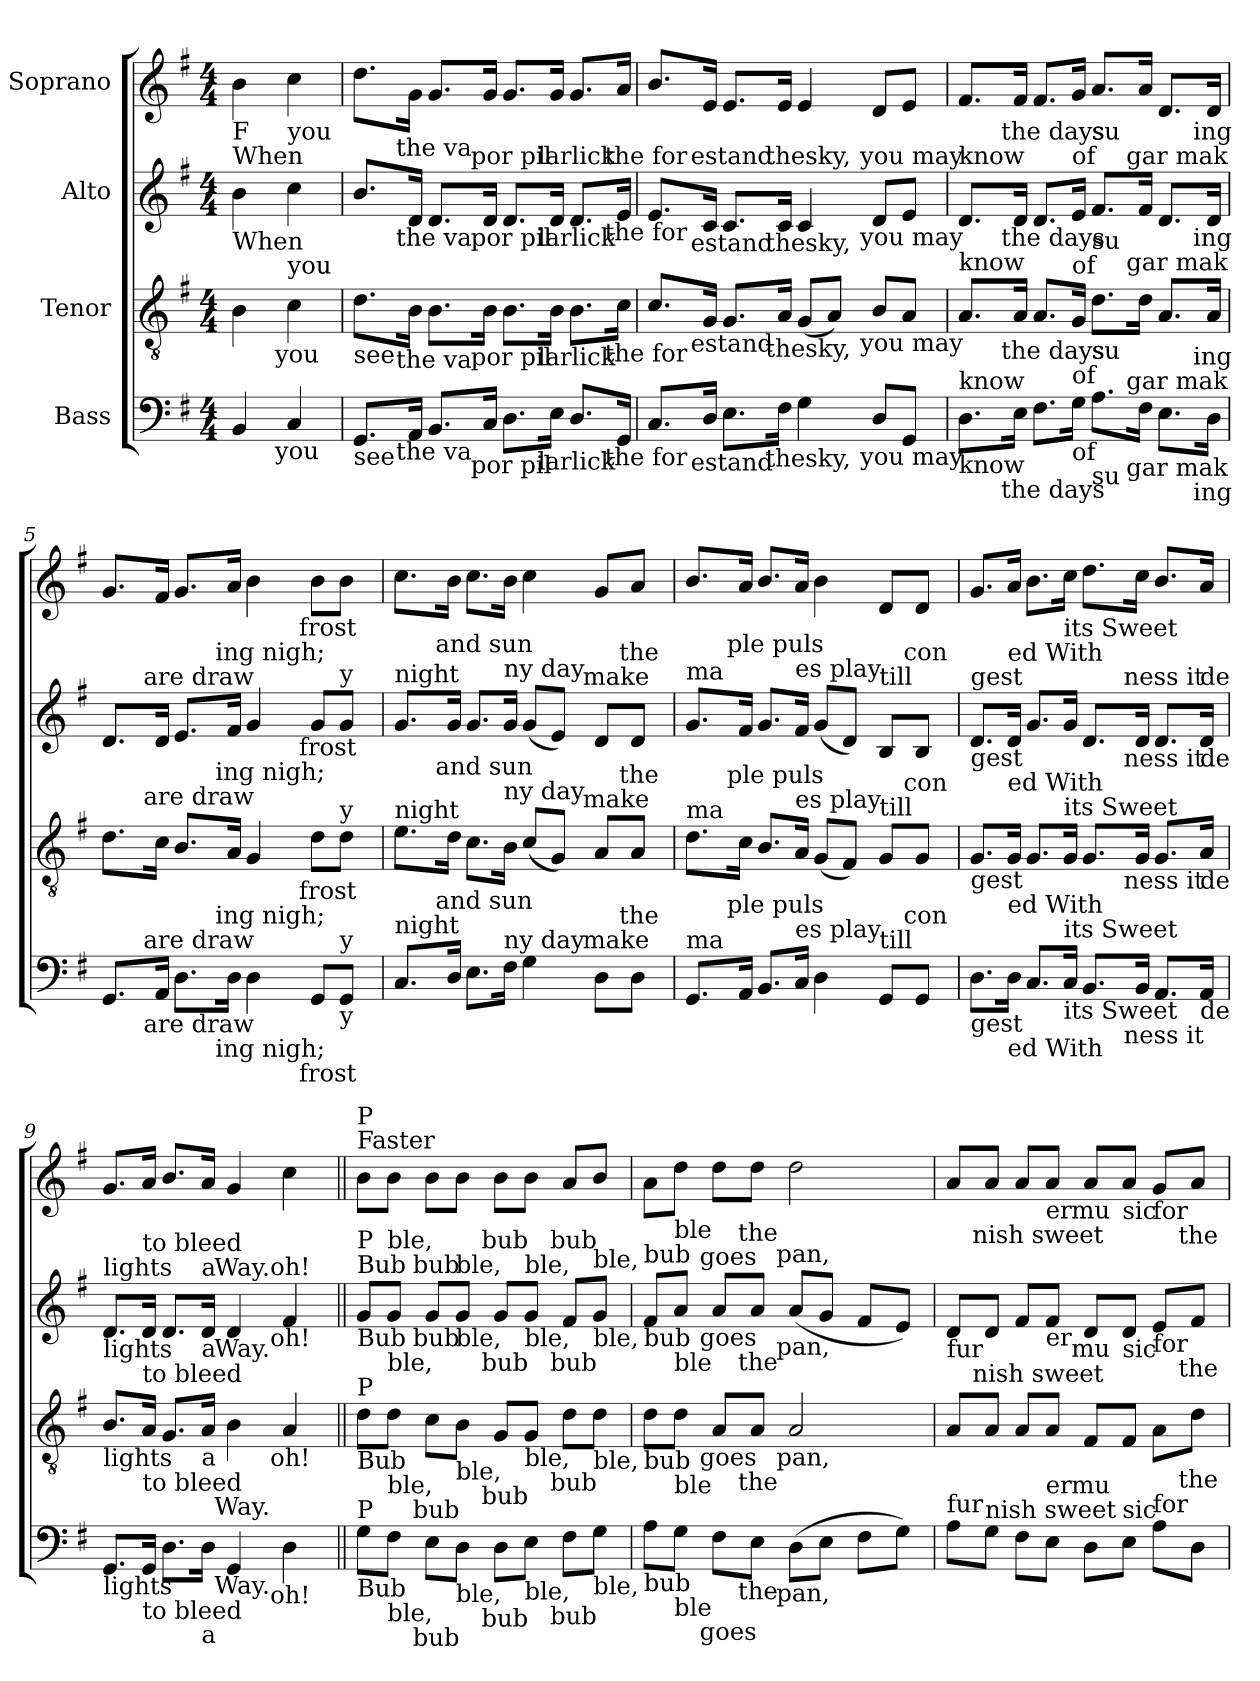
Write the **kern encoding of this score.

**kern	**kern	**kern	**kern
*part4	*part3	*part2	*part1
*staff4	*staff3	*staff2	*staff1
*I"Bass	*I"Tenor	*I"Alto	*I"Soprano
*clefF4	*clefGv2	*clefG2	*clefG2
*ITrd7c12	*	*	*
*k[f#]	*k[f#]	*k[f#]	*k[f#]
*G:	*G:	*G:	*G:
*M4/4	*M4/4	*M4/4	*M4/4
=1	=1	=1	=1
!	!	!LO:TX:b:t=When	!
!	!	!LO:TX:a:t=When	!
!	!	!LO:TX:a:t=F	!
!	!LO:TX:b:t=When	!	!
!	!LO:TX:a:t=F	!	!
!LO:TX:b:t=When	!	!	!
!LO:TX:a:t=F	!	!	!
*^	*^	*	*
4BBB/	8..ryy	4B\	8..ryy	4b\	4b\
!	!	!	!LO:TX:b:t=you	!	!
!	!LO:TX:b:t=you	!	!	!	!
.	4ryy	.	4ryy	.	.
!	!	!	!	!LO:TX:b:t=you	!
!	!	!	!	!LO:TX:a:t=you	!
4CC/	.	4c\	.	4cc\	4cc\
.	32ryy	.	32ryy	.	.
=2	=2	=2	=2	=2	=2
!	!	!	!	!LO:TX:b:t=see	!
!	!	!	!	!LO:TX:a:t=see	!
!	!	!LO:TX:b:t=see	!	!	!
!LO:TX:b:t=see	!	!	!	!	!
*	*^	*	*^	*^	*
*	*	*	*	*	*	*	*^	*
8.GGG/L	8ryy	4ryy	8.d\L	8ryy	4ryy	8.b/L	8ryy	4ryy	8.dd\L
.	32ryy	.	.	32ryy	.	.	32ryy	.	.
!	!	!	!	!	!	!	!LO:TX:b:t=the va	!	!
!	!	!	!	!	!	!	!LO:TX:a:t=the va	!	!
!	!	!	!	!LO:TX:b:t=the va	!	!	!	!	!
!	!LO:TX:b:t=the va	!	!	!	!	!	!	!	!
.	2ryy	.	.	2ryy	.	.	2ryy	.	.
16AAA/Jk	.	.	16B\Jk	.	.	16d/Jk	.	.	16g\Jk
8.BBB/L	.	8ryy	8.B\L	.	8ryy	8.d/L	.	8ryy	8.g/L
.	.	32ryy	.	.	32ryy	.	.	32ryy	.
!	!	!	!	!	!	!	!	!LO:TX:b:t=por pil	!
!	!	!	!	!	!	!	!	!LO:TX:a:t=por pil	!
!	!	!	!	!	!LO:TX:b:t=por pil	!	!	!	!
!	!	!LO:TX:b:t=por pil	!	!	!	!	!	!	!
.	.	2ryy	.	.	2ryy	.	.	2ryy	.
16CC/Jk	.	.	16B\Jk	.	.	16d/Jk	.	.	16g/Jk
8.DD\L	.	.	8.B\L	.	.	8.d/L	.	.	8.g/L
!	!	!	!	!	!	!	!LO:TX:b:t=larlick	!	!
!	!	!	!	!	!	!	!LO:TX:a:t=larlick	!	!
!	!	!	!	!LO:TX:b:t=larlick	!	!	!	!	!
!	!LO:TX:b:t=larlick	!	!	!	!	!	!	!	!
.	4ryy	.	.	4ryy	.	.	4ryy	.	.
16EE\Jk	.	.	16B\Jk	.	.	16d/Jk	.	.	16g/Jk
8.DD/L	.	.	8.B\L	.	.	8.d/L	.	.	8.g/L
!	!	!	!	!	!	!	!LO:TX:b:t=the for	!	!
!	!	!	!	!	!	!	!LO:TX:a:t=the for	!	!
!	!	!	!	!LO:TX:b:t=the for	!	!	!	!	!
!	!LO:TX:b:t=the for	!	!	!	!	!	!	!	!
.	16.ryy	16.ryy	.	16.ryy	16.ryy	.	16.ryy	16.ryy	.
16GGG/Jk	.	.	16c\Jk	.	.	16e/Jk	.	.	16a/Jk
=3	=3	=3	=3	=3	=3	=3	=3	=3	=3
*	*	*^	*	*	*^	*	*	*^	*
8.CC/L	8ryy	4ryy	2ryy	8.c/L	8ryy	4ryy	2ryy	8.e/L	8ryy	4ryy	2ryy	8.b/L
.	32ryy	.	.	.	32ryy	.	.	.	32ryy	.	.	.
!	!	!	!	!	!	!	!	!	!LO:TX:b:t=estand	!	!	!
!	!	!	!	!	!	!	!	!	!LO:TX:a:t=estand	!	!	!
!	!	!	!	!	!LO:TX:b:t=estand	!	!	!	!	!	!	!
!	!LO:TX:b:t=estand	!	!	!	!	!	!	!	!	!	!	!
.	2ryy	.	.	.	2ryy	.	.	.	2ryy	.	.	.
16DD/Jk	.	.	.	16G/Jk	.	.	.	16c/Jk	.	.	.	16e/Jk
8.EE\L	.	8ryy	.	8.G/L	.	8ryy	.	8.c/L	.	8ryy	.	8.e/L
.	.	32ryy	.	.	.	32ryy	.	.	.	32ryy	.	.
!	!	!	!	!	!	!	!	!	!	!LO:TX:b:t=thesky,	!	!
!	!	!	!	!	!	!	!	!	!	!LO:TX:a:t=thesky,	!	!
!	!	!	!	!	!	!LO:TX:b:t=thesky,	!	!	!	!	!	!
!	!	!LO:TX:b:t=thesky,	!	!	!	!	!	!	!	!	!	!
.	.	2ryy	.	.	.	2ryy	.	.	.	2ryy	.	.
16FF#\Jk	.	.	.	16A/Jk	.	.	.	16c/Jk	.	.	.	16e/Jk
4GG\	.	.	8..ryy	(<8G/L	.	.	8..ryy	4c/	.	.	8..ryy	4e/
.	.	.	.	8A/J)	.	.	.	.	.	.	.	.
.	4ryy	.	.	.	4ryy	.	.	.	4ryy	.	.	.
!	!	!	!	!	!	!	!	!	!	!	!LO:TX:b:t=you may	!
!	!	!	!	!	!	!	!	!	!	!	!LO:TX:a:t=you may	!
!	!	!	!	!	!	!	!LO:TX:b:t=you may	!	!	!	!	!
!	!	!	!LO:TX:b:t=you may	!	!	!	!	!	!	!	!	!
.	.	.	4ryy	.	.	.	4ryy	.	.	.	4ryy	.
8DD/L	.	.	.	8B/L	.	.	.	8d/L	.	.	.	8d/L
8GGG/J	.	.	.	8A/J	.	.	.	8e/J	.	.	.	8e/J
.	16.ryy	16.ryy	.	.	16.ryy	16.ryy	.	.	16.ryy	16.ryy	.	.
.	.	.	32ryy	.	.	.	32ryy	.	.	.	32ryy	.
!!LO:LB:g=z
=4	=4	=4	=4	=4	=4	=4	=4	=4	=4	=4	=4	=4
!	!	!	!	!	!	!	!	!LO:TX:a:t=know	!	!	!	!
!	!	!	!	!LO:TX:a:t=know	!	!	!	!	!	!	!	!
!LO:TX:b:t=know	!	!	!	!	!	!	!	!	!	!	!	!
!LO:TX:a:t=know	!	!	!	!	!	!	!	!	!	!	!	!
*	*v	*v	*v	*	*	*	*	*	*v	*v	*v	*
*	*	*	*v	*v	*v	*	*	*
8.DD\L	8ryy	8.A/L	8ryy	8.d/L	8ryy	8.f#/L
.	32ryy	.	32ryy	.	32ryy	.
!	!	!	!	!	!LO:TX:a:t=the days	!
!	!	!	!LO:TX:a:t=the days	!	!	!
!	!LO:TX:b:t=the days	!	!	!	!	!
!	!LO:TX:a:t=the days	!	!	!	!	!
.	2ryy	.	2ryy	.	2ryy	.
16EE\Jk	.	16A/Jk	.	16d/Jk	.	16f#/Jk
8.FF#\L	.	8.A/L	.	8.d/L	.	8.f#/L
!	!	!	!	!LO:TX:a:t=of	!	!
!	!	!LO:TX:a:t=of	!	!	!	!
!LO:TX:b:t=of	!	!	!	!	!	!
!LO:TX:a:t=of	!	!	!	!	!	!
16GG\Jk	.	16G/Jk	.	16e/Jk	.	16g/Jk
!	!	!	!	!LO:TX:a:t=su	!	!
!	!	!LO:TX:a:t=su	!	!	!	!
!LO:TX:b:t=su	!	!	!	!	!	!
!LO:TX:a:t=su	!	!	!	!	!	!
8.AA\L	.	8.d\L	.	8.f#/L	.	8.a/L
!	!	!	!	!	!LO:TX:a:t=gar mak	!
!	!	!	!LO:TX:a:t=gar mak	!	!	!
!	!LO:TX:b:t=gar mak	!	!	!	!	!
!	!LO:TX:a:t=gar mak	!	!	!	!	!
.	4ryy	.	4ryy	.	4ryy	.
16FF#\Jk	.	16d\Jk	.	16f#/Jk	.	16a/Jk
8.EE\L	.	8.A/L	.	8.d/L	.	8.d/L
!	!	!	!	!	!LO:TX:a:t=ing	!
!	!	!	!LO:TX:a:t=ing	!	!	!
!	!LO:TX:b:t=ing	!	!	!	!	!
!	!LO:TX:a:t=ing	!	!	!	!	!
.	16.ryy	.	16.ryy	.	16.ryy	.
16DD\Jk	.	16A/Jk	.	16d/Jk	.	16d/Jk
=5	=5	=5	=5	=5	=5	=5
!	!	!	!	!LO:TX:a:t=then	!	!
!	!	!LO:TX:a:t=then	!	!	!	!
!LO:TX:b:t=then	!	!	!	!	!	!
!LO:TX:a:t=then	!	!	!	!	!	!
*^	*^	*^	*^	*^	*^	*
8.GGG/L	8ryy	4ryy	2ryy	8.d\L	8ryy	4ryy	2ryy	8.d/L	8ryy	4ryy	2ryy	8.g/L
.	32ryy	.	.	.	32ryy	.	.	.	32ryy	.	.	.
!	!	!	!	!	!	!	!	!	!LO:TX:a:t=are draw	!	!	!
!	!	!	!	!	!LO:TX:a:t=are draw	!	!	!	!	!	!	!
!	!LO:TX:b:t=are draw	!	!	!	!	!	!	!	!	!	!	!
!	!LO:TX:a:t=are draw	!	!	!	!	!	!	!	!	!	!	!
.	2ryy	.	.	.	2ryy	.	.	.	2ryy	.	.	.
16AAA/Jk	.	.	.	16c\Jk	.	.	.	16d/Jk	.	.	.	16f#/Jk
8.DD\L	.	8ryy	.	8.B/L	.	8ryy	.	8.e/L	.	8ryy	.	8.g/L
.	.	32ryy	.	.	.	32ryy	.	.	.	32ryy	.	.
!	!	!	!	!	!	!	!	!	!	!LO:TX:a:t=ing nigh;	!	!
!	!	!	!	!	!	!LO:TX:a:t=ing nigh;	!	!	!	!	!	!
!	!	!LO:TX:b:t=ing nigh;	!	!	!	!	!	!	!	!	!	!
!	!	!LO:TX:a:t=ing nigh;	!	!	!	!	!	!	!	!	!	!
.	.	2ryy	.	.	.	2ryy	.	.	.	2ryy	.	.
16DD\Jk	.	.	.	16A/Jk	.	.	.	16f#/Jk	.	.	.	16a/Jk
4DD\	.	.	8..ryy	4G/	.	.	8..ryy	4g/	.	.	8..ryy	4b\
.	4ryy	.	.	.	4ryy	.	.	.	4ryy	.	.	.
!	!	!	!	!	!	!	!	!	!	!	!LO:TX:a:t=frost	!
!	!	!	!	!	!	!	!LO:TX:a:t=frost	!	!	!	!	!
!	!	!	!LO:TX:b:t=frost	!	!	!	!	!	!	!	!	!
!	!	!	!LO:TX:a:t=frost	!	!	!	!	!	!	!	!	!
.	.	.	4ryy	.	.	.	4ryy	.	.	.	4ryy	.
8GGG/L	.	.	.	8d\L	.	.	.	8g/L	.	.	.	8b\L
!	!	!	!	!	!	!	!	!LO:TX:a:t=y	!	!	!	!
!	!	!	!	!LO:TX:a:t=y	!	!	!	!	!	!	!	!
!LO:TX:b:t=y	!	!	!	!	!	!	!	!	!	!	!	!
!LO:TX:a:t=y	!	!	!	!	!	!	!	!	!	!	!	!
8GGG/J	.	.	.	8d\J	.	.	.	8g/J	.	.	.	8b\J
.	16.ryy	16.ryy	.	.	16.ryy	16.ryy	.	.	16.ryy	16.ryy	.	.
.	.	.	32ryy	.	.	.	32ryy	.	.	.	32ryy	.
!!LO:LB:g=z
=6	=6	=6	=6	=6	=6	=6	=6	=6	=6	=6	=6	=6
!	!	!	!	!	!	!	!	!LO:TX:a:t=night	!	!	!	!
!	!	!	!	!LO:TX:a:t=night	!	!	!	!	!	!	!	!
!LO:TX:a:t=night	!	!	!	!	!	!	!	!	!	!	!	!
8.CC/L	8ryy	2ryy	2ryy	8.e\L	8ryy	2ryy	2ryy	8.g/L	8ryy	2ryy	2ryy	8.cc\L
.	32ryy	.	.	.	32ryy	.	.	.	32ryy	.	.	.
!	!	!	!	!	!	!	!	!	!LO:TX:a:t=and sun	!	!	!
!	!	!	!	!	!LO:TX:a:t=and sun	!	!	!	!	!	!	!
!	!LO:TX:a:t=and sun	!	!	!	!	!	!	!	!	!	!	!
.	2ryy	.	.	.	2ryy	.	.	.	2ryy	.	.	.
16DD/Jk	.	.	.	16d\Jk	.	.	.	16g/Jk	.	.	.	16b\Jk
8.EE\L	.	.	.	8.c\L	.	.	.	8.g/L	.	.	.	8.cc\L
!	!	!	!	!	!	!	!	!LO:TX:a:t=ny day	!	!	!	!
!	!	!	!	!LO:TX:a:t=ny day	!	!	!	!	!	!	!	!
!LO:TX:a:t=ny day	!	!	!	!	!	!	!	!	!	!	!	!
16FF#\Jk	.	.	.	16B\Jk	.	.	.	16g/Jk	.	.	.	16b\Jk
4GG\	.	8..ryy	4ryy	(<8c/L	.	8..ryy	4ryy	(<8g/L	.	8..ryy	4ryy	4cc\
.	.	.	.	8G/J)	.	.	.	8e/J)	.	.	.	.
.	4ryy	.	.	.	4ryy	.	.	.	4ryy	.	.	.
!	!	!	!	!	!	!	!	!	!	!LO:TX:a:t=make	!	!
!	!	!	!	!	!	!LO:TX:a:t=make	!	!	!	!	!	!
!	!	!LO:TX:a:t=make	!	!	!	!	!	!	!	!	!	!
.	.	4ryy	.	.	.	4ryy	.	.	.	4ryy	.	.
8DD\L	.	.	16.ryy	8A/L	.	.	16.ryy	8d/L	.	.	16.ryy	8g/L
!	!	!	!	!	!	!	!	!	!	!	!LO:TX:a:t=the	!
!	!	!	!	!	!	!	!LO:TX:a:t=the	!	!	!	!	!
!	!	!	!LO:TX:a:t=the	!	!	!	!	!	!	!	!	!
.	.	.	8ryy	.	.	.	8ryy	.	.	.	8ryy	.
8DD\J	.	.	.	8A/J	.	.	.	8d/J	.	.	.	8a/J
.	16.ryy	.	.	.	16.ryy	.	.	.	16.ryy	.	.	.
.	.	32ryy	32ryy	.	.	32ryy	32ryy	.	.	32ryy	32ryy	.
=7	=7	=7	=7	=7	=7	=7	=7	=7	=7	=7	=7	=7
!	!	!	!	!	!	!	!	!LO:TX:a:t=ma	!	!	!	!
!	!	!	!	!LO:TX:a:t=ma	!	!	!	!	!	!	!	!
!LO:TX:a:t=ma	!	!	!	!	!	!	!	!	!	!	!	!
*	*	*v	*v	*	*	*	*	*	*	*v	*v	*
*	*	*	*	*	*v	*v	*	*	*	*
8.GGG/L	8ryy	2ryy	8.d\L	8ryy	2ryy	8.g/L	8ryy	2ryy	8.b/L
.	32ryy	.	.	32ryy	.	.	32ryy	.	.
!	!	!	!	!	!	!	!LO:TX:a:t=ple puls	!	!
!	!	!	!	!LO:TX:a:t=ple puls	!	!	!	!	!
!	!LO:TX:a:t=ple puls	!	!	!	!	!	!	!	!
.	2ryy	.	.	2ryy	.	.	2ryy	.	.
16AAA/Jk	.	.	16c\Jk	.	.	16f#/Jk	.	.	16a/Jk
8.BBB/L	.	.	8.B/L	.	.	8.g/L	.	.	8.b/L
!	!	!	!	!	!	!LO:TX:a:t=es play	!	!	!
!	!	!	!LO:TX:a:t=es play	!	!	!	!	!	!
!LO:TX:a:t=es play	!	!	!	!	!	!	!	!	!
16CC/Jk	.	.	16A/Jk	.	.	16f#/Jk	.	.	16a/Jk
4DD\	.	4ryy	(<8G/L	.	4ryy	(<8g/L	.	4ryy	4b\
.	.	.	8F#/J)	.	.	8d/J)	.	.	.
.	4ryy	.	.	4ryy	.	.	4ryy	.	.
!	!	!	!	!	!	!LO:TX:a:t=till	!	!	!
!	!	!	!LO:TX:a:t=till	!	!	!	!	!	!
!LO:TX:a:t=till	!	!	!	!	!	!	!	!	!
8GGG/L	.	16.ryy	8G/L	.	16.ryy	8B/L	.	16.ryy	8d/L
!	!	!	!	!	!	!	!	!LO:TX:a:t=con	!
!	!	!	!	!	!LO:TX:a:t=con	!	!	!	!
!	!	!LO:TX:a:t=con	!	!	!	!	!	!	!
.	.	8ryy	.	.	8ryy	.	.	8ryy	.
8GGG/J	.	.	8G/J	.	.	8B/J	.	.	8d/J
.	16.ryy	.	.	16.ryy	.	.	16.ryy	.	.
.	.	32ryy	.	.	32ryy	.	.	32ryy	.
!!LO:PB:g=z
=8	=8	=8	=8	=8	=8	=8	=8	=8	=8
!	!	!	!	!	!	!LO:TX:b:t=gest	!	!	!
!	!	!	!	!	!	!LO:TX:a:t=gest	!	!	!
!	!	!	!LO:TX:b:t=gest	!	!	!	!	!	!
!LO:TX:b:t=gest	!	!	!	!	!	!	!	!	!
*	*v	*v	*	*	*	*	*v	*v	*
*	*	*	*v	*v	*	*	*
8.DD\L	2ryy	8.G/L	2ryy	8.d/L	2ryy	8.g/L
!	!	!	!	!LO:TX:b:t=ed With	!	!
!	!	!	!	!LO:TX:a:t=ed With	!	!
!	!	!LO:TX:b:t=ed With	!	!	!	!
!LO:TX:b:t=ed With	!	!	!	!	!	!
16DD\Jk	.	16G/Jk	.	16d/Jk	.	16a/Jk
8.CC/L	.	8.G/L	.	8.g/L	.	8.b\L
!	!	!	!	!LO:TX:b:t=its Sweet	!	!
!	!	!	!	!LO:TX:a:t=its Sweet	!	!
!	!	!LO:TX:b:t=its Sweet	!	!	!	!
!LO:TX:b:t=its Sweet	!	!	!	!	!	!
16CC/Jk	.	16G/Jk	.	16g/Jk	.	16cc\Jk
8.BBB/L	8ryy	8.G/L	8ryy	8.d/L	8ryy	8.dd\L
.	32ryy	.	32ryy	.	32ryy	.
!	!	!	!	!	!LO:TX:b:t=ness it	!
!	!	!	!	!	!LO:TX:a:t=ness it	!
!	!	!	!LO:TX:b:t=ness it	!	!	!
!	!LO:TX:b:t=ness it	!	!	!	!	!
.	4ryy	.	4ryy	.	4ryy	.
16BBB/Jk	.	16G/Jk	.	16d/Jk	.	16cc\Jk
8.AAA/L	.	8.G/L	.	8.d/L	.	8.b/L
.	16.ryy	.	16.ryy	.	16.ryy	.
!	!	!	!	!LO:TX:b:t=de	!	!
!	!	!	!	!LO:TX:a:t=de	!	!
!	!	!LO:TX:b:t=de	!	!	!	!
!LO:TX:b:t=de	!	!	!	!	!	!
16AAA/Jk	.	16A/Jk	.	16d/Jk	.	16a/Jk
=9	=9	=9	=9	=9	=9	=9
!	!	!	!	!LO:TX:b:t=lights	!	!
!	!	!	!	!LO:TX:a:t=lights	!	!
!	!	!LO:TX:b:t=lights	!	!	!	!
!LO:TX:b:t=lights	!	!	!	!	!	!
*	*^	*	*^	*	*^	*
8.GGG/L	4...ryy	2ryy	8.B/L	4...ryy	2ryy	8.d/L	4...ryy	2ryy	8.g/L
!	!	!	!	!	!	!LO:TX:b:t=to bleed	!	!	!
!	!	!	!	!	!	!LO:TX:a:t=to bleed	!	!	!
!	!	!	!LO:TX:b:t=to bleed	!	!	!	!	!	!
!LO:TX:b:t=to bleed	!	!	!	!	!	!	!	!	!
16GGG/Jk	.	.	16A/Jk	.	.	16d/Jk	.	.	16a/Jk
8.DD\L	.	.	8.G/L	.	.	8.d/L	.	.	8.b/L
!	!	!	!	!	!	!LO:TX:b:t=a	!	!	!
!	!	!	!	!	!	!LO:TX:a:t=a	!	!	!
!	!	!	!LO:TX:b:t=a	!	!	!	!	!	!
!LO:TX:b:t=a	!	!	!	!	!	!	!	!	!
16DD\Jk	.	.	16A/Jk	.	.	16d/Jk	.	.	16a/Jk
!	!	!	!	!	!	!	!LO:TX:b:t=Way.	!	!
!	!	!	!	!	!	!	!LO:TX:a:t=Way.	!	!
!	!	!	!	!LO:TX:b:t=Way.	!	!	!	!	!
!	!LO:TX:b:t=Way.	!	!	!	!	!	!	!	!
.	2ryy	.	.	2ryy	.	.	2ryy	.	.
4GGG/	.	8..ryy	4B\	.	8..ryy	4d/	.	8..ryy	4g/
!	!	!	!	!	!	!	!	!LO:TX:b:t=oh!	!
!	!	!	!	!	!	!	!	!LO:TX:a:t=oh!	!
!	!	!	!	!	!LO:TX:b:t=oh!	!	!	!	!
!	!	!LO:TX:b:t=oh!	!	!	!	!	!	!	!
.	.	4ryy	.	.	4ryy	.	.	4ryy	.
4DD\	.	.	4A/	.	.	4f#/	.	.	4cc\
.	32ryy	32ryy	.	32ryy	32ryy	.	32ryy	32ryy	.
!!LO:LB:g=z
=10||	=10||	=10||	=10||	=10||	=10||	=10||	=10||	=10||	=10||
!	!	!	!	!	!	!	!	!	!LO:TX:a:t=Faster
!	!	!	!	!	!	!	!	!	!LO:TX:a:t=P
!	!	!	!	!	!	!LO:TX:b:t=Bub	!	!	!
!	!	!	!	!	!	!LO:TX:a:t=Bub	!	!	!
!	!	!	!	!	!	!LO:TX:a:t=P	!	!	!
!	!	!	!LO:TX:b:t=Bub	!	!	!	!	!	!
!	!	!	!LO:TX:a:t=P	!	!	!	!	!	!
!LO:TX:b:t=Bub	!	!	!	!	!	!	!	!	!
!LO:TX:a:t=P	!	!	!	!	!	!	!	!	!
8GG\L	8..ryy	4...ryy	8d\L	8..ryy	4...ryy	8g/L	8..ryy	4...ryy	8b\L
!	!	!	!	!	!	!LO:TX:b:t=ble,	!	!	!
!	!	!	!	!	!	!LO:TX:a:t=ble,	!	!	!
!	!	!	!LO:TX:b:t=ble,	!	!	!	!	!	!
!LO:TX:b:t=ble,	!	!	!	!	!	!	!	!	!
8FF#\J	.	.	8d\J	.	.	8g/J	.	.	8b\J
!	!	!	!	!	!	!	!LO:TX:b:t=bub	!	!
!	!	!	!	!	!	!	!LO:TX:a:t=bub	!	!
!	!	!	!	!LO:TX:b:t=bub	!	!	!	!	!
!	!LO:TX:b:t=bub	!	!	!	!	!	!	!	!
.	2ryy	.	.	2ryy	.	.	2ryy	.	.
8EE\L	.	.	8c\L	.	.	8g/L	.	.	8b\L
!	!	!	!	!	!	!LO:TX:b:t=ble,	!	!	!
!	!	!	!	!	!	!LO:TX:a:t=ble,	!	!	!
!	!	!	!LO:TX:b:t=ble,	!	!	!	!	!	!
!LO:TX:b:t=ble,	!	!	!	!	!	!	!	!	!
8DD\J	.	.	8B\J	.	.	8g/J	.	.	8b\J
!	!	!	!	!	!	!	!	!LO:TX:b:t=bub	!
!	!	!	!	!	!	!	!	!LO:TX:a:t=bub	!
!	!	!	!	!	!LO:TX:b:t=bub	!	!	!	!
!	!	!LO:TX:b:t=bub	!	!	!	!	!	!	!
.	.	2ryy	.	.	2ryy	.	.	2ryy	.
8DD\L	.	.	8G/L	.	.	8g/L	.	.	8b\L
!	!	!	!	!	!	!LO:TX:b:t=ble,	!	!	!
!	!	!	!	!	!	!LO:TX:a:t=ble,	!	!	!
!	!	!	!LO:TX:b:t=ble,	!	!	!	!	!	!
!LO:TX:b:t=ble,	!	!	!	!	!	!	!	!	!
8EE\J	.	.	8G/J	.	.	8g/J	.	.	8b\J
!	!	!	!	!	!	!	!LO:TX:b:t=bub	!	!
!	!	!	!	!	!	!	!LO:TX:a:t=bub	!	!
!	!	!	!	!LO:TX:b:t=bub	!	!	!	!	!
!	!LO:TX:b:t=bub	!	!	!	!	!	!	!	!
.	4ryy	.	.	4ryy	.	.	4ryy	.	.
8FF#\L	.	.	8d\L	.	.	8f#/L	.	.	8a/L
!	!	!	!	!	!	!LO:TX:b:t=ble,	!	!	!
!	!	!	!	!	!	!LO:TX:a:t=ble,	!	!	!
!	!	!	!LO:TX:b:t=ble,	!	!	!	!	!	!
!LO:TX:b:t=ble,	!	!	!	!	!	!	!	!	!
8GG\J	.	.	8d\J	.	.	8g/J	.	.	8b/J
.	32ryy	32ryy	.	32ryy	32ryy	.	32ryy	32ryy	.
=11	=11	=11	=11	=11	=11	=11	=11	=11	=11
!	!	!	!	!	!	!LO:TX:b:t=bub	!	!	!
!	!	!	!	!	!	!LO:TX:a:t=bub	!	!	!
!	!	!	!LO:TX:b:t=bub	!	!	!	!	!	!
!LO:TX:b:t=bub	!	!	!	!	!	!	!	!	!
*	*	*^	*	*	*^	*	*	*^	*
8AA\L	8..ryy	4ryy	4...ryy	8d\L	8..ryy	4ryy	4...ryy	8f#/L	8..ryy	4ryy	4...ryy	8a\L
!	!	!	!	!	!	!	!	!LO:TX:b:t=ble	!	!	!	!
!	!	!	!	!	!	!	!	!LO:TX:a:t=ble	!	!	!	!
!	!	!	!	!LO:TX:b:t=ble	!	!	!	!	!	!	!	!
!LO:TX:b:t=ble	!	!	!	!	!	!	!	!	!	!	!	!
8GG\J	.	.	.	8d\J	.	.	.	8a/J	.	.	.	8dd\J
!	!	!	!	!	!	!	!	!	!LO:TX:b:t=goes	!	!	!
!	!	!	!	!	!	!	!	!	!LO:TX:a:t=goes	!	!	!
!	!	!	!	!	!LO:TX:b:t=goes	!	!	!	!	!	!	!
!	!LO:TX:b:t=goes	!	!	!	!	!	!	!	!	!	!	!
.	2ryy	.	.	.	2ryy	.	.	.	2ryy	.	.	.
8FF#\L	.	16.ryy	.	8A/L	.	16.ryy	.	8a/L	.	16.ryy	.	8dd\L
!	!	!	!	!	!	!	!	!	!	!LO:TX:b:t=the	!	!
!	!	!	!	!	!	!	!	!	!	!LO:TX:a:t=the	!	!
!	!	!	!	!	!	!LO:TX:b:t=the	!	!	!	!	!	!
!	!	!LO:TX:b:t=the	!	!	!	!	!	!	!	!	!	!
.	.	2ryy	.	.	.	2ryy	.	.	.	2ryy	.	.
8EE\J	.	.	.	8A/J	.	.	.	8a/J	.	.	.	8dd\J
!	!	!	!	!	!	!	!	!	!	!	!LO:TX:b:t=pan,	!
!	!	!	!	!	!	!	!	!	!	!	!LO:TX:a:t=pan,	!
!	!	!	!	!	!	!	!LO:TX:b:t=pan,	!	!	!	!	!
!	!	!	!LO:TX:b:t=pan,	!	!	!	!	!	!	!	!	!
.	.	.	2ryy	.	.	.	2ryy	.	.	.	2ryy	.
(>8DD\L	.	.	.	2A/	.	.	.	(<8a/L	.	.	.	2dd\
8EE\J	.	.	.	.	.	.	.	8g/J	.	.	.	.
.	4ryy	.	.	.	4ryy	.	.	.	4ryy	.	.	.
8FF#\L	.	.	.	.	.	.	.	8f#/L	.	.	.	.
.	.	8ryy	.	.	.	8ryy	.	.	.	8ryy	.	.
8GG\J)	.	.	.	.	.	.	.	8e/J)	.	.	.	.
.	32ryy	32ryy	32ryy	.	32ryy	32ryy	32ryy	.	32ryy	32ryy	32ryy	.
!!LO:LB:g=z
=12	=12	=12	=12	=12	=12	=12	=12	=12	=12	=12	=12	=12
!	!	!	!	!	!	!	!	!	!	!	!	!LO:TX:b:t=fur
!	!	!	!	!	!	!	!	!LO:TX:b:t=fur	!	!	!	!
!LO:TX:a:t=fur	!	!	!	!	!	!	!	!	!	!	!	!
*	*	*	*	*	*	*	*	*	*	*	*	*^
*	*	*v	*v	*	*	*	*	*	*	*v	*v	*	*^
*	*	*	*v	*v	*v	*v	*	*	*	*	*	*
8AA\L	4...ryy	2ryy	8A/L	8d/L	16.ryy	4...ryy	8a/L	16.ryy	4...ryy
!	!	!	!	!	!	!	!	!LO:TX:b:t=nish sweet	!
!	!	!	!	!	!LO:TX:b:t=nish sweet	!	!	!	!
.	.	.	.	.	2ryy	.	.	2ryy	.
!LO:TX:a:t=nish sweet	!	!	!	!	!	!	!	!	!
8GG\J	.	.	8A/J	8d/J	.	.	8a/J	.	.
8FF#\L	.	.	8A/L	8f#/L	.	.	8a/L	.	.
!	!	!	!	!	!	!	!LO:TX:b:t=er	!	!
!	!	!	!	!LO:TX:b:t=er	!	!	!	!	!
!LO:TX:a:t=er	!	!	!	!	!	!	!	!	!
8EE\J	.	.	8A/J	8f#/J	.	.	8a/J	.	.
!	!	!	!	!	!	!	!	!	!LO:TX:b:t=mu
!	!	!	!	!	!	!LO:TX:b:t=mu	!	!	!
!	!LO:TX:a:t=mu	!	!	!	!	!	!	!	!
.	2ryy	.	.	.	.	2ryy	.	.	2ryy
8DD\L	.	4ryy	8F#/L	8d/L	.	.	8a/L	.	.
.	.	.	.	.	4ryy	.	.	4ryy	.
!	!	!	!	!	!	!	!LO:TX:b:t=sic	!	!
!	!	!	!	!LO:TX:b:t=sic	!	!	!	!	!
!LO:TX:a:t=sic	!	!	!	!	!	!	!	!	!
8EE\J	.	.	8F#/J	8d/J	.	.	8a/J	.	.
!	!	!	!	!	!	!	!LO:TX:b:t=for	!	!
!	!	!	!	!LO:TX:b:t=for	!	!	!	!	!
!LO:TX:a:t=for	!	!	!	!	!	!	!	!	!
8AA\L	.	16.ryy	8A\L	8e/L	.	.	8g/L	.	.
!	!	!	!	!	!	!	!	!LO:TX:b:t=the	!
!	!	!	!	!	!LO:TX:b:t=the	!	!	!	!
!	!	!LO:TX:a:t=the	!	!	!	!	!	!	!
.	.	8ryy	.	.	8ryy	.	.	8ryy	.
8DD\J	.	.	8d\J	8f#/J	.	.	8a/J	.	.
.	32ryy	32ryy	.	.	32ryy	32ryy	.	32ryy	32ryy
*	*	*	*	*v	*v	*v	*	*	*
*v	*v	*v	*	*	*v	*v	*v
=	=	=	=
*-	*-	*-	*-
